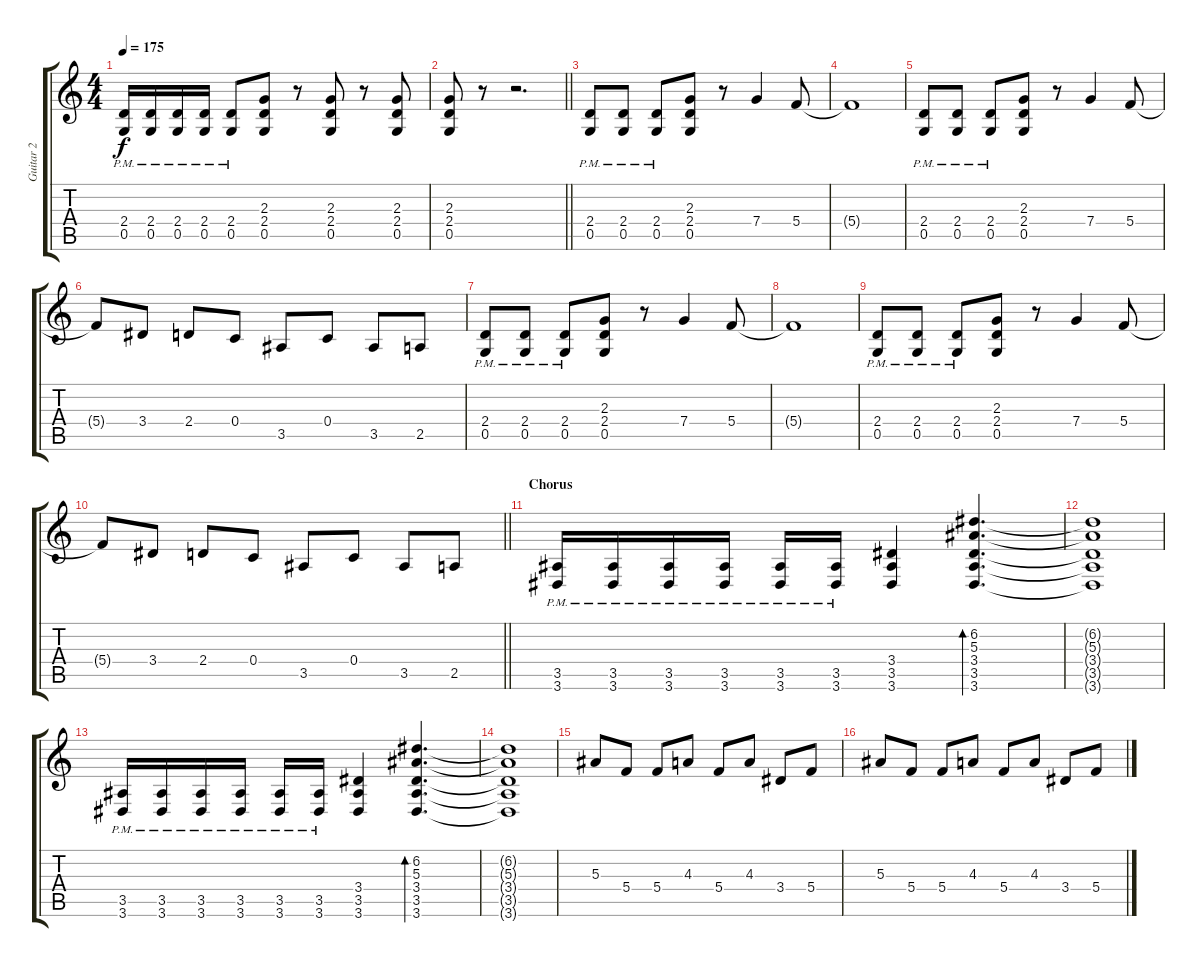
\track ("Guitar 2" "Guitar 2") {instrument distortionguitar}
\staff {score tabs}
\tuning (D4 A3 F3 C3 G2 C2) {hide}
\ts (4 4)
\tempo 175
\clef g2
\ks c
(2.4{pm} 0.5{pm}).16{dy f} (2.4{pm} 0.5{pm}).16 (2.4{pm} 0.5{pm}).16 (2.4{pm} 0.5{pm}).16 (2.4{pm} 0.5{pm}).8 (2.3 2.4 0.5).8 r.8 (2.3 2.4 0.5).8 r.8 (2.3 2.4 0.5).8 |
\barLineRight lightlight
(2.3 2.4 0.5).8 r.8 r.2{d} |
\section ("" "")
(2.4{pm} 0.5{pm}).8 (2.4{pm} 0.5{pm}).8 (2.4{pm} 0.5{pm}).8 (2.3 2.4 0.5).8 r.8 7.4.4 5.4.8 |
5.4{t}.1 |
(2.4{pm} 0.5{pm}).8 (2.4{pm} 0.5{pm}).8 (2.4{pm} 0.5{pm}).8 (2.3 2.4 0.5).8 r.8 7.4.4 5.4.8 |
5.4{t}.8 3.4.8 2.4.8 0.4.8 3.5.8 0.4.8 3.5.8 2.5.8 |
(2.4{pm} 0.5{pm}).8 (2.4{pm} 0.5{pm}).8 (2.4{pm} 0.5{pm}).8 (2.3 2.4 0.5).8 r.8 7.4.4 5.4.8 |
5.4{t}.1 |
(2.4{pm} 0.5{pm}).8 (2.4{pm} 0.5{pm}).8 (2.4{pm} 0.5{pm}).8 (2.3 2.4 0.5).8 r.8 7.4.4 5.4.8 |
\barLineRight lightlight
5.4{t}.8 3.4.8 2.4.8 0.4.8 3.5.8 0.4.8 3.5.8 2.5.8 |
\section ("" "Chorus")
(3.5{pm} 3.6{pm}).16{instrument distortionguitar} (3.5{pm} 3.6{pm}).16 (3.5{pm} 3.6{pm}).16 (3.5{pm} 3.6{pm}).16 (3.5{pm} 3.6{pm}).16 (3.5{pm} 3.6{pm}).16 (3.4 3.5 3.6).4 (6.2 5.3 3.4 3.5 3.6).4{d bd 120} |
(6.2{t} 5.3{t} 3.4{t} 3.5{t} 3.6{t}).1 |
(3.5{pm} 3.6{pm}).16 (3.5{pm} 3.6{pm}).16 (3.5{pm} 3.6{pm}).16 (3.5{pm} 3.6{pm}).16 (3.5{pm} 3.6{pm}).16 (3.5{pm} 3.6{pm}).16 (3.4 3.5 3.6).4 (6.2 5.3 3.4 3.5 3.6).4{d bd 120} |
(6.2{t} 5.3{t} 3.4{t} 3.5{t} 3.6{t}).1 |
5.3.8 5.4.8 5.4.8 4.3.8 5.4.8 4.3.8 3.4.8 5.4.8 |
5.3.8 5.4.8 5.4.8 4.3.8 5.4.8 4.3.8 3.4.8 5.4.8
